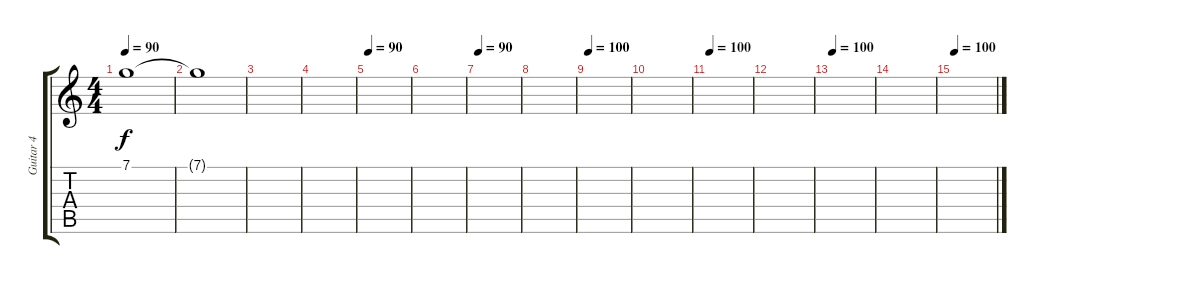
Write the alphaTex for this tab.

\track ("Guitar 4" "Guitar 4") {instrument overdrivenguitar}
\staff {score tabs}
\tuning (C4 G3 Eb3 Bb2 F2 C2) {hide}
\ts (4 4)
\tempo 90
\clef g2
\ks c
7.1.1{dy f} |
7.1{t}.1 |
|
|
\tempo 90
|
|
\tempo 90
|
|
\tempo 100
|
|
\tempo 100
|
|
\tempo 100
|
|
\tempo 100
